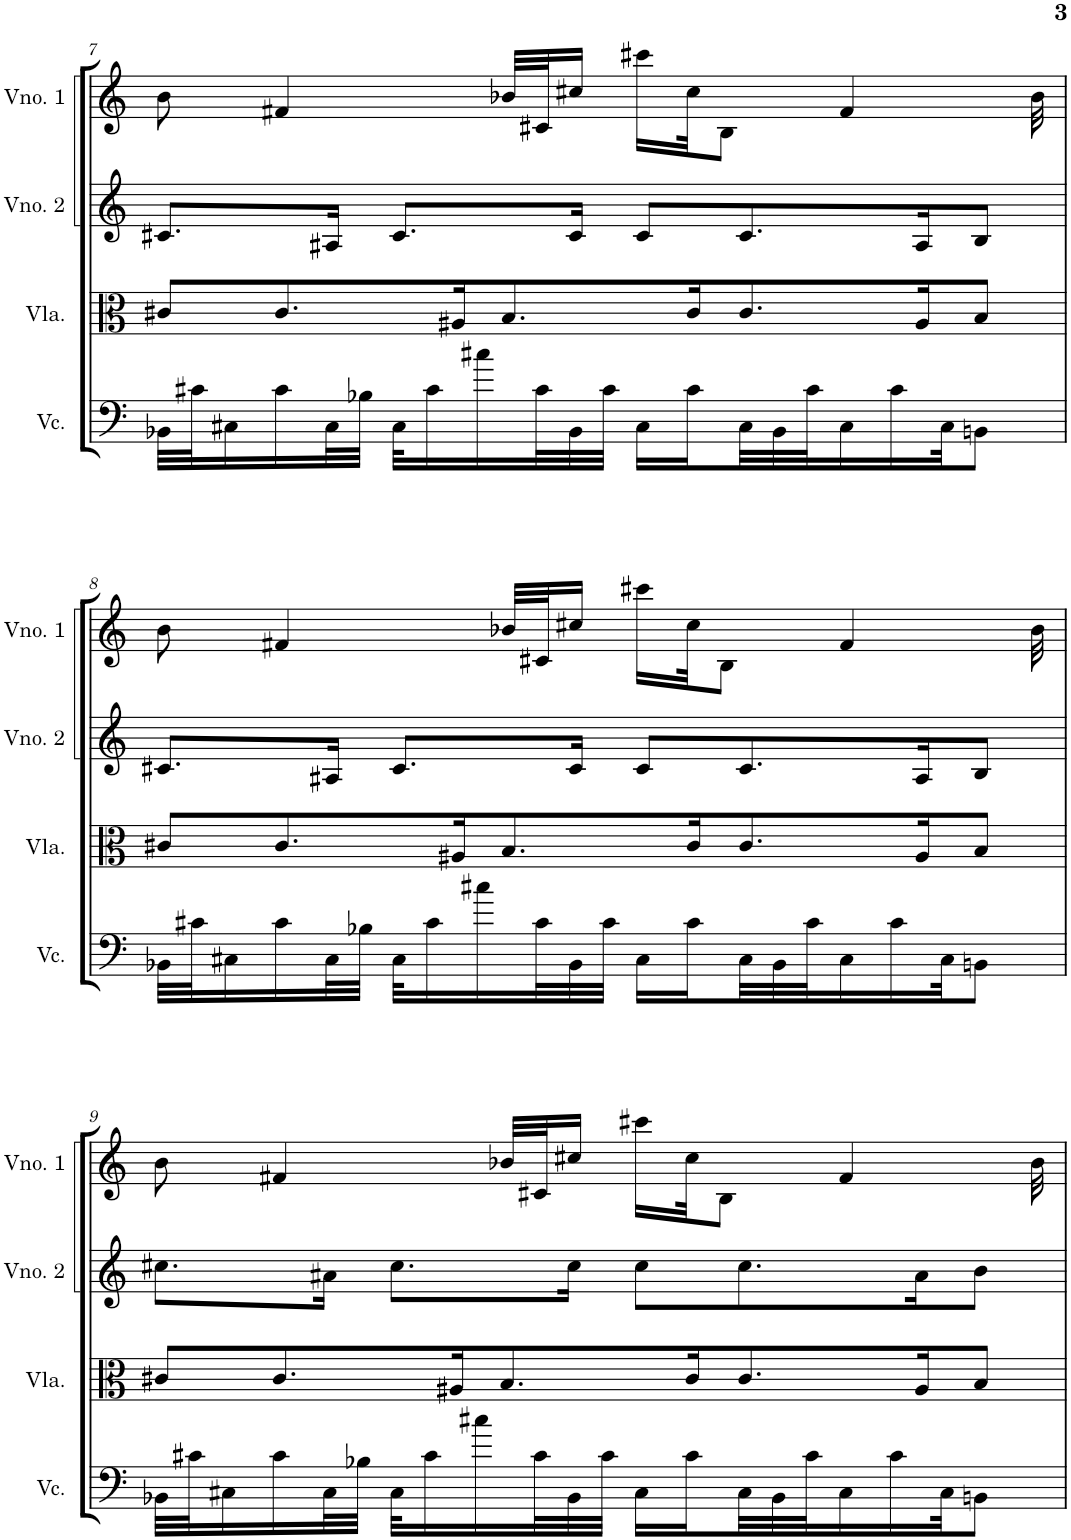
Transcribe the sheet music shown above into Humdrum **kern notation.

**kern	**kern	**kern	**kern
*part4	*part3	*part2	*part1
*staff4	*staff3	*staff2	*staff1
*I"Violoncelo	*I"Viola	*I"Violino 2	*I"Violino 1
*I'Vc.	*I'Vla.	*I'Vno. 2	*I'Vno. 1
!!LO:PB:g=z
*clefF4	*clefC3	*clefG2	*clefG2
*k[]	*k[]	*k[]	*k[]
*M4/4	*M4/4	*M4/4	*M4/4
=7	=7	=7	=7
32BB-X\LLL	8c#X/L	8.c#X/L	8b\
32c#X\J	.	.	.
16C#X\	.	.	.
16c#\	8.c#/	.	4f#X/
32C#\L	.	16A#X/Jk	.
32B-X\JJJ	.	.	.
32C#\KLL	.	8.c#/L	.
16c#\	.	.	.
.	16A#X/K	.	.
16cc#X\	.	.	.
.	8.B/	.	32b-X/LLL
32c#\L	.	.	32c#X/J
32BB-\	.	16c#/Jk	16cc#X/JJ
32c#\JJJ	.	.	.
16C#\LL	.	8c#/L	16ccc#X\LL
16c#\	16c#/K	.	32cc#\JK
.	.	.	8B\J
32C#\L	8.c#/	8.c#/	.
32BB-\	.	.	.
32c#\J	.	.	.
16C#\	.	.	4f#/
16c#\	.	.	.
.	16A#/K	16A#/K	.
32C#\JK	.	.	.
8BBn\J	8B/J	8B/J	.
.	.	.	32b-\
!!LO:LB:g=z
=8	=8	=8	=8
32BB-X\LLL	8c#X/L	8.c#X/L	8b\
32c#X\J	.	.	.
16C#X\	.	.	.
16c#\	8.c#/	.	4f#X/
32C#\L	.	16A#X/Jk	.
32B-X\JJJ	.	.	.
32C#\KLL	.	8.c#/L	.
16c#\	.	.	.
.	16A#X/K	.	.
16cc#X\	.	.	.
.	8.B/	.	32b-X/LLL
32c#\L	.	.	32c#X/J
32BB-\	.	16c#/Jk	16cc#X/JJ
32c#\JJJ	.	.	.
16C#\LL	.	8c#/L	16ccc#X\LL
16c#\	16c#/K	.	32cc#\JK
.	.	.	8B\J
32C#\L	8.c#/	8.c#/	.
32BB-\	.	.	.
32c#\J	.	.	.
16C#\	.	.	4f#/
16c#\	.	.	.
.	16A#/K	16A#/K	.
32C#\JK	.	.	.
8BBn\J	8B/J	8B/J	.
.	.	.	32b-\
!!LO:LB:g=z
=9	=9	=9	=9
32BB-X\LLL	8c#X/L	8.cc#X\L	8b\
32c#X\J	.	.	.
16C#X\	.	.	.
16c#\	8.c#/	.	4f#X/
32C#\L	.	16a#X\Jk	.
32B-X\JJJ	.	.	.
32C#\KLL	.	8.cc#\L	.
16c#\	.	.	.
.	16A#X/K	.	.
16cc#X\	.	.	.
.	8.B/	.	32b-X/LLL
32c#\L	.	.	32c#X/J
32BB-\	.	16cc#\Jk	16cc#X/JJ
32c#\JJJ	.	.	.
16C#\LL	.	8cc#\L	16ccc#X\LL
16c#\	16c#/K	.	32cc#\JK
.	.	.	8B\J
32C#\L	8.c#/	8.cc#\	.
32BB-\	.	.	.
32c#\J	.	.	.
16C#\	.	.	4f#/
16c#\	.	.	.
.	16A#/K	16a#\K	.
32C#\JK	.	.	.
8BBn\J	8B/J	8b\J	.
.	.	.	32b-\
=	=	=	=
*-	*-	*-	*-
